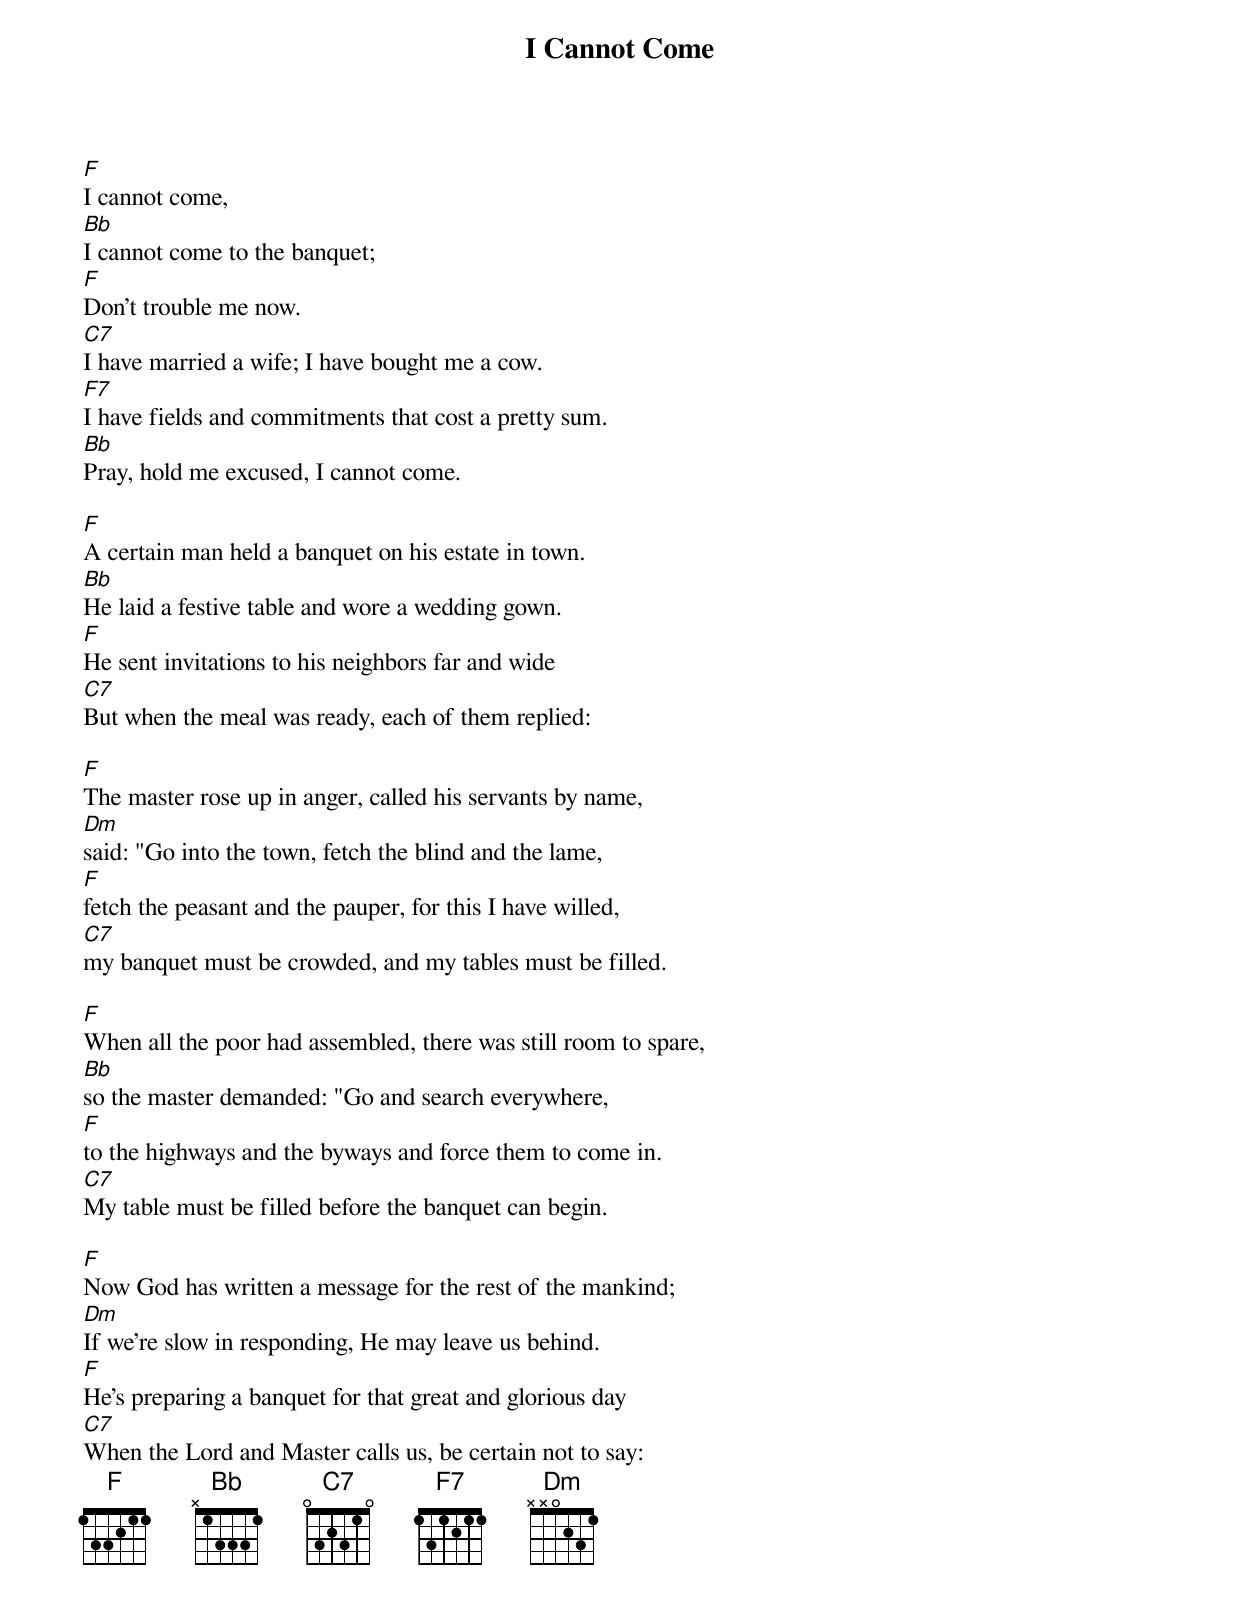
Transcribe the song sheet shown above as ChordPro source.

{title: I Cannot Come}
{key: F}

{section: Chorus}
[F]I cannot come,
[Bb]I cannot come to the banquet;
[F]Don't trouble me now.
[C7]I have married a wife; I have bought me a cow.
[F7]I have fields and commitments that cost a pretty sum.
[Bb]Pray, hold me excused, I cannot come.

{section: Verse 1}
[F]A certain man held a banquet on his estate in town.
[Bb]He laid a festive table and wore a wedding gown.
[F]He sent invitations to his neighbors far and wide
[C7]But when the meal was ready, each of them replied:

{{section: Verse 2}
[F]The master rose up in anger, called his servants by name,
[Dm]said: "Go into the town, fetch the blind and the lame,
[F]fetch the peasant and the pauper, for this I have willed,
[C7]my banquet must be crowded, and my tables must be filled.

{{section: Verse 3}
[F]When all the poor had assembled, there was still room to spare,
[Bb]so the master demanded: "Go and search everywhere,
[F]to the highways and the byways and force them to come in.
[C7]My table must be filled before the banquet can begin.

{{section: Verse 4}
[F]Now God has written a message for the rest of the mankind;
[Dm]If we're slow in responding, He may leave us behind.
[F]He's preparing a banquet for that great and glorious day
[C7]When the Lord and Master calls us, be certain not to say:
